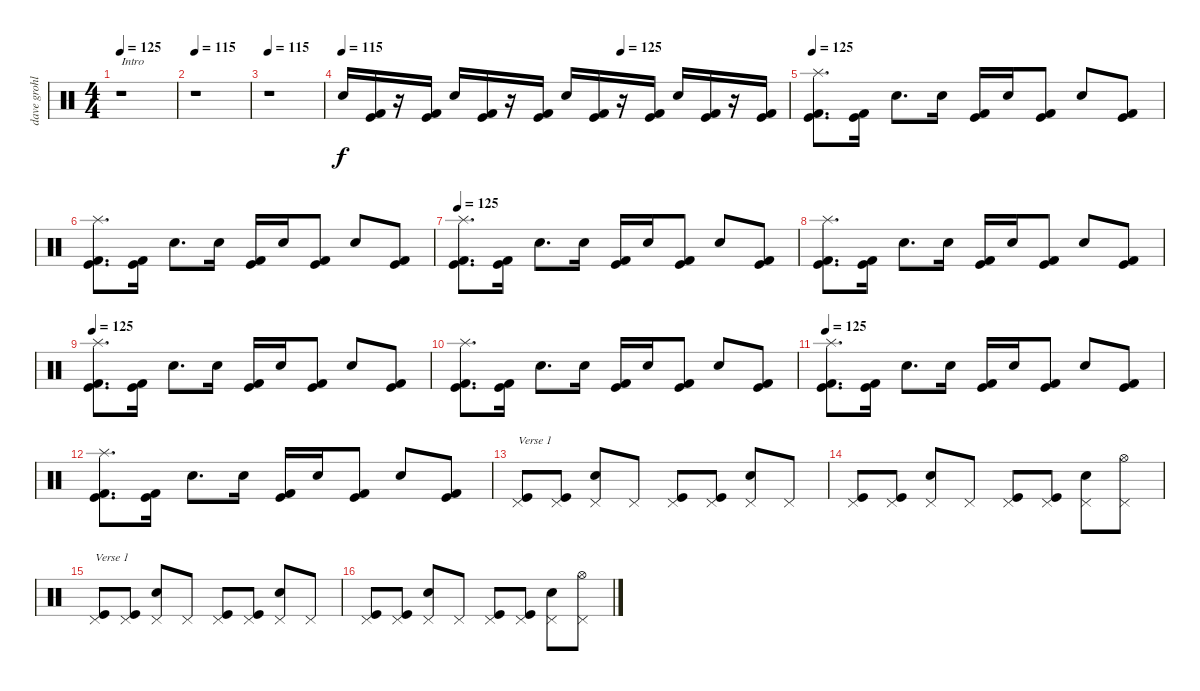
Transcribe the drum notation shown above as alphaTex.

\track ("dave grohl" "dave grohl") {instrument percussion}
\staff {score}
\articulation defaults
\ts (4 4)
\tempo 125
\tempo 115
\tempo 125
\clef neutral
\ks c
r.1{txt "Intro" dy f} |
\tempo 115
r.1 |
\tempo 115
r.1 |
\tempo 115
\tempo (125 0.625)
"Electric Snare (hit)".16 ("Kick (hit) 2" "Kick (hit)").16 r.16 ("Kick (hit) 2" "Kick (hit)").16 "Electric Snare (hit)".16 ("Kick (hit) 2" "Kick (hit)").16 r.16 ("Kick (hit) 2" "Kick (hit)").16 "Electric Snare (hit)".16 ("Kick (hit) 2" "Kick (hit)").16 r.16 ("Kick (hit) 2" "Kick (hit)").16 "Electric Snare (hit)".16 ("Kick (hit) 2" "Kick (hit)").16 r.16 ("Kick (hit) 2" "Kick (hit)").16 |
\tempo 125
("Splash (hit)" "Kick (hit)" "Kick (hit) 2").8{d} ("Kick (hit)" "Kick (hit) 2").16 "Snare (hit) 2".8{d} "Snare (hit) 2".16 ("Kick (hit)" "Kick (hit) 2").16 "Snare (hit) 2".16 ("Kick (hit)" "Kick (hit) 2").8 "Snare (hit) 2".8 ("Kick (hit)" "Kick (hit) 2").8 |
("Splash (hit)" "Kick (hit)" "Kick (hit) 2").8{d} ("Kick (hit)" "Kick (hit) 2").16 "Snare (hit) 2".8{d} "Snare (hit) 2".16 ("Kick (hit)" "Kick (hit) 2").16 "Snare (hit) 2".16 ("Kick (hit)" "Kick (hit) 2").8 "Snare (hit) 2".8 ("Kick (hit)" "Kick (hit) 2").8 |
\tempo 125
("Splash (hit)" "Kick (hit)" "Kick (hit) 2").8{d} ("Kick (hit)" "Kick (hit) 2").16 "Snare (hit) 2".8{d} "Snare (hit) 2".16 ("Kick (hit)" "Kick (hit) 2").16 "Snare (hit) 2".16 ("Kick (hit)" "Kick (hit) 2").8 "Snare (hit) 2".8 ("Kick (hit)" "Kick (hit) 2").8 |
("Splash (hit)" "Kick (hit)" "Kick (hit) 2").8{d} ("Kick (hit)" "Kick (hit) 2").16 "Snare (hit) 2".8{d} "Snare (hit) 2".16 ("Kick (hit)" "Kick (hit) 2").16 "Snare (hit) 2".16 ("Kick (hit)" "Kick (hit) 2").8 "Snare (hit) 2".8 ("Kick (hit)" "Kick (hit) 2").8 |
\tempo 125
("Splash (hit)" "Kick (hit)" "Kick (hit) 2").8{d} ("Kick (hit)" "Kick (hit) 2").16 "Snare (hit) 2".8{d} "Snare (hit) 2".16 ("Kick (hit)" "Kick (hit) 2").16 "Snare (hit) 2".16 ("Kick (hit)" "Kick (hit) 2").8 "Snare (hit) 2".8 ("Kick (hit)" "Kick (hit) 2").8 |
("Splash (hit)" "Kick (hit)" "Kick (hit) 2").8{d} ("Kick (hit)" "Kick (hit) 2").16 "Snare (hit) 2".8{d} "Snare (hit) 2".16 ("Kick (hit)" "Kick (hit) 2").16 "Snare (hit) 2".16 ("Kick (hit)" "Kick (hit) 2").8 "Snare (hit) 2".8 ("Kick (hit)" "Kick (hit) 2").8 |
\tempo 125
("Splash (hit)" "Kick (hit)" "Kick (hit) 2").8{d} ("Kick (hit)" "Kick (hit) 2").16 "Snare (hit) 2".8{d} "Snare (hit) 2".16 ("Kick (hit)" "Kick (hit) 2").16 "Snare (hit) 2".16 ("Kick (hit)" "Kick (hit) 2").8 "Snare (hit) 2".8 ("Kick (hit)" "Kick (hit) 2").8 |
("Splash (hit)" "Kick (hit)" "Kick (hit) 2").8{d} ("Kick (hit)" "Kick (hit) 2").16 "Snare (hit) 2".8{d} "Snare (hit) 2".16 ("Kick (hit)" "Kick (hit) 2").16 "Snare (hit) 2".16 ("Kick (hit)" "Kick (hit) 2").8 "Snare (hit) 2".8 ("Kick (hit)" "Kick (hit) 2").8 |
("Pedal Hi-Hat (hit)" "Kick (hit)").8{txt "Verse 1"} ("Pedal Hi-Hat (hit)" "Kick (hit)").8 ("Pedal Hi-Hat (hit)" "Snare (hit) 2").8 "Pedal Hi-Hat (hit)".8 ("Pedal Hi-Hat (hit)" "Kick (hit)").8 ("Pedal Hi-Hat (hit)" "Kick (hit)").8 ("Pedal Hi-Hat (hit)" "Snare (hit) 2").8 "Pedal Hi-Hat (hit)".8 |
("Pedal Hi-Hat (hit)" "Kick (hit)").8 ("Pedal Hi-Hat (hit)" "Kick (hit)").8 ("Pedal Hi-Hat (hit)" "Snare (hit) 2").8 "Pedal Hi-Hat (hit)".8 ("Pedal Hi-Hat (hit)" "Kick (hit)").8 ("Pedal Hi-Hat (hit)" "Kick (hit)").8 ("Pedal Hi-Hat (hit)" "Snare (hit) 2").8 ("Pedal Hi-Hat (hit)" "Hi-Hat (open)").8 |
("Pedal Hi-Hat (hit)" "Kick (hit)").8{txt "Verse 1"} ("Pedal Hi-Hat (hit)" "Kick (hit)").8 ("Pedal Hi-Hat (hit)" "Snare (hit) 2").8 "Pedal Hi-Hat (hit)".8 ("Pedal Hi-Hat (hit)" "Kick (hit)").8 ("Pedal Hi-Hat (hit)" "Kick (hit)").8 ("Pedal Hi-Hat (hit)" "Snare (hit) 2").8 "Pedal Hi-Hat (hit)".8 |
("Pedal Hi-Hat (hit)" "Kick (hit)").8 ("Pedal Hi-Hat (hit)" "Kick (hit)").8 ("Pedal Hi-Hat (hit)" "Snare (hit) 2").8 "Pedal Hi-Hat (hit)".8 ("Pedal Hi-Hat (hit)" "Kick (hit)").8 ("Pedal Hi-Hat (hit)" "Kick (hit)").8 ("Pedal Hi-Hat (hit)" "Snare (hit) 2").8 ("Pedal Hi-Hat (hit)" "Hi-Hat (open)").8
